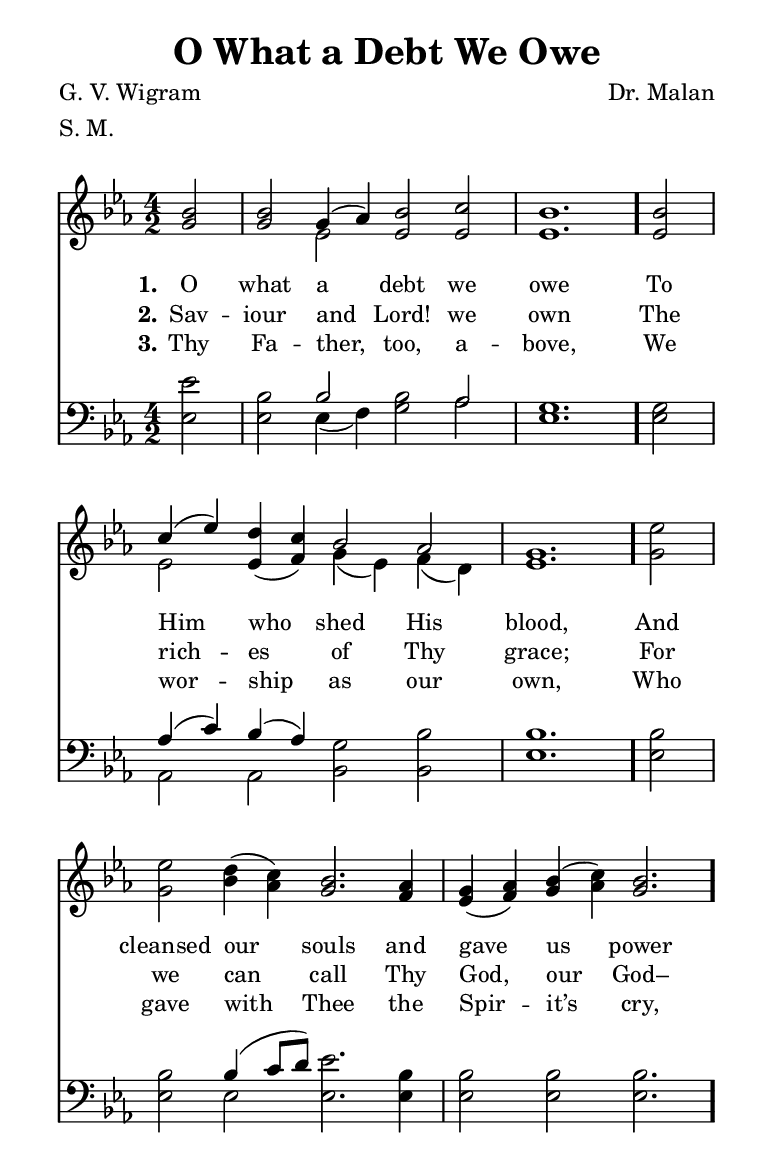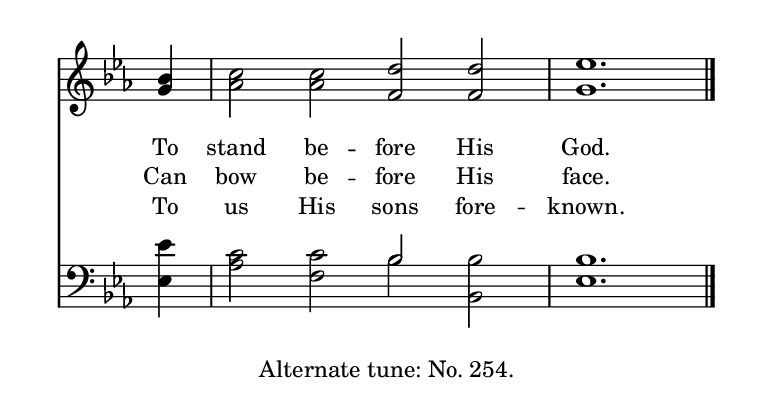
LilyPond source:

\include "common/global.ily"
\paper {
  \include "common/paper.ily"
  ragged-last-bottom = ##t
  systems-per-page = ##f
  system-count = #(cond (is-eogsized 2) (#t #f))
}

\header{
  hymnnumber = "176"
  title = "O What a Debt We Owe"
  tunename = "Silchester"
  meter = "S. M."
  poet = "G. V. Wigram"
  composer = "Dr. Malan"
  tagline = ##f
}

global = {
  \include "common/overrides.ily"
  \override Staff.TimeSignature.style = #'numbered
  \time 4/2
  \override Score.MetronomeMark.transparent = ##t % hide all fermata changes too
  \tempo 2=80
  \key ees \major
  \partial 2
  \autoBeamOff
}

notesSoprano = {
\global
\relative c'' {

  bes2 | bes g4( aes) bes2 c | bes1.
  bes2 | c4( ees) d( c) bes2 aes | g1.
  ees'2 | ees d4( c) bes2. aes4 | g( aes) bes( c) bes2. bes4 |
  c2 c d d | ees1.
  \bar "|."

}
}

notesAlto = {
\global
\relative e' {

  g2 | g ees ees ees | ees1.
  ees2 | ees ees4( f) g( ees) f( d) | ees1.
  g2 | g bes4( aes) g2. f4 | ees4( f) g( aes) g2. g4 |
  aes2 aes f f | g1.

}
}

notesTenor = {
\global
\relative a' {

  ees2 | bes bes bes aes | g1.
  g2 | aes4( c) bes( aes) g2 bes | bes1.
  bes2 | bes bes4( c8[ d]) ees2. bes4 | bes2 bes bes2. ees4 |
  c2 c bes bes | bes1.

}
}

notesBass = {
\global
\relative f {

  ees2 | ees ees4( f) g2 aes | ees1.
  ees2 | aes, aes bes bes | ees1.
  ees2 | ees ees ees2. ees4 | ees2 ees ees2. ees4 |
  aes2 f bes bes, | ees1.

}
}

wordsA = \lyricmode {
\set stanza = "1."

O what a debt we owe \bar "."
To Him who shed His blood, \bar "."
And cleansed our souls and gave us power \bar "."
To stand be -- fore His God. \bar "."

}

wordsB = \lyricmode {
\set stanza = "2."

Sav -- iour and Lord! we own
The rich -- es of Thy grace;
For we can call Thy God, our God–
Can bow be -- fore His face.

}

wordsC = \lyricmode {
\set stanza = "3."

Thy Fa -- ther, too, a -- bove,
We wor -- ship as our own,
Who gave with Thee the Spir -- it’s cry,
To us His sons fore -- known.

}

\score {
  \context ChoirStaff <<
    \context Staff = upper <<
      \set Staff.autoBeaming = ##f
      \set ChoirStaff.systemStartDelimiter = #'SystemStartBar
      \set ChoirStaff.printPartCombineTexts = ##f
      \partcombine #'(2 . 9) \notesSoprano \notesAlto
      \context NullVoice = sopranos { \voiceOne << \notesSoprano >> }
      \context NullVoice = altos { \voiceTwo << \notesAlto >> }
      \context Lyrics = one   \lyricsto sopranos \wordsA
      \context Lyrics = two   \lyricsto sopranos \wordsB
      \context Lyrics = three \lyricsto sopranos \wordsC
    >>
    \context Staff = men <<
      \set Staff.autoBeaming = ##f
      \clef bass
      \set ChoirStaff.printPartCombineTexts = ##f
      \partcombine #'(2 . 9) \notesTenor \notesBass
      \context NullVoice = tenors { \voiceOne << \notesTenor >> }
      \context NullVoice = basses { \voiceTwo << \notesBass >> }
    >>
  >>
  \layout {
    \include "common/layout.ily"
  }
  \midi{
    \include "common/midi.ily"
  }
}

\noPageBreak

\markup { \vspace #2 \fill-line { \raise #2 \line { Alternate tune: No. 254. } } }

\version "2.19.49"  % necessary for upgrading to future LilyPond versions.

% vi:set et ts=2 sw=2 ai nocindent syntax=lilypond:
